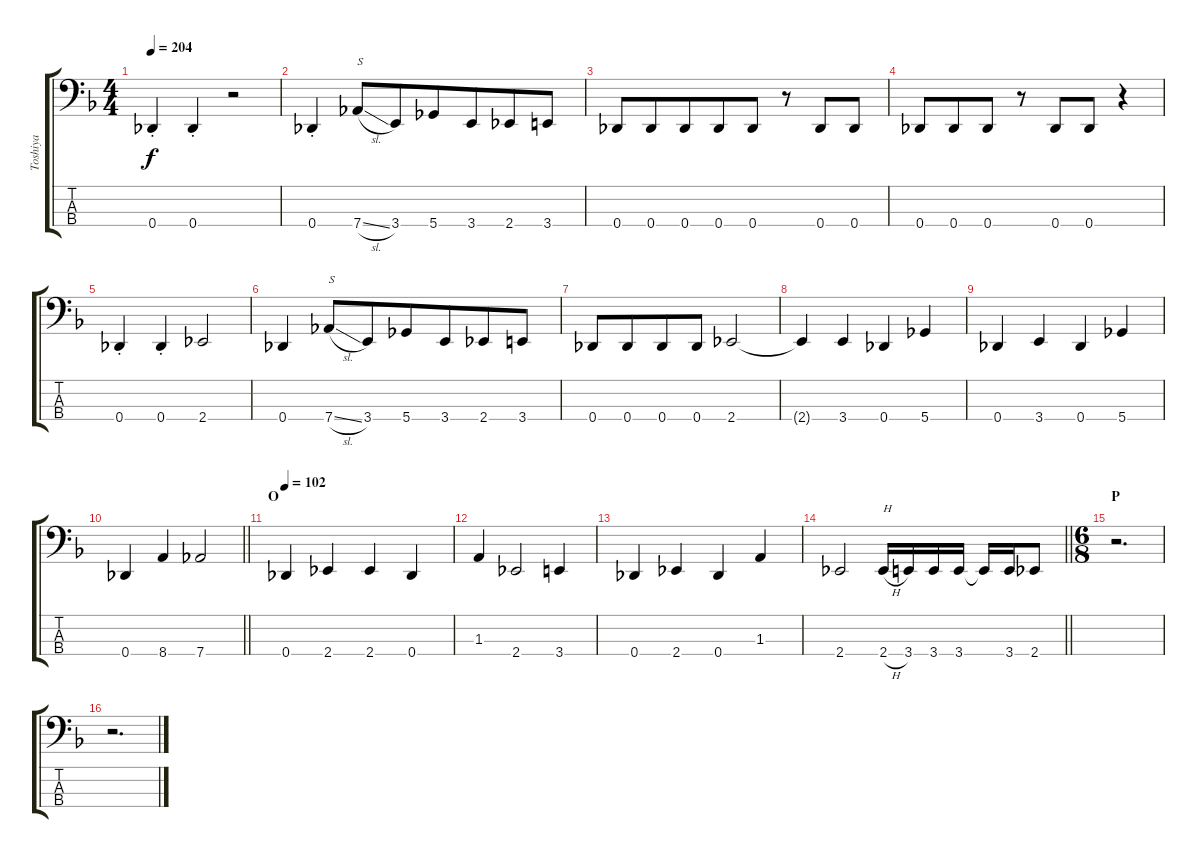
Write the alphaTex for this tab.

\track ("Toshiya" "Toshiya") {mute instrument electricbassfinger}
\staff {score tabs}
\tuning (Gb2 Db2 Ab1 Db1) {hide}
\ts (4 4)
\tempo 204
\clef f4
\ks f
0.4{st}.4{dy f} 0.4{st}.4 r.2 |
0.4{st}.4 7.4{sl}.8{txt "S"} 3.4.8{beam merge} 5.4.8 3.4.8{beam merge} 2.4.8 3.4.8 |
0.4.8 0.4.8{beam merge} 0.4.8 0.4.8{beam merge} 0.4.8 r.8 0.4.8 0.4.8 |
0.4.8 0.4.8{beam merge} 0.4.8 r.8{beam merge} 0.4.8 0.4.8{beam merge} r.4 |
0.4{st}.4 0.4{st}.4 2.4.2 |
0.4.4 7.4{sl}.8{txt "S"} 3.4.8{beam merge} 5.4.8 3.4.8{beam merge} 2.4.8 3.4.8 |
0.4.8 0.4.8{beam merge} 0.4.8 0.4.8{beam merge} 2.4.2 |
2.4{t}.4 3.4.4 0.4.4 5.4.4 |
0.4.4 3.4.4 0.4.4 5.4.4 |
\barLineRight lightlight
0.4.4 8.4.4 7.4.2 |
\section ("" "O")
\tempo 102
0.4.4 2.4.4 2.4.4 0.4.4 |
1.3.4 2.4.2 3.4.4 |
0.4.4 2.4.4 0.4.4 1.3.4 |
\barLineRight lightlight
2.4.2 2.4{h}.16{txt "H"} 3.4.16 3.4.16{beam merge} 3.4.16 3.4{t}.16 3.4.16 2.4.8 |
\ts (6 8)
\section ("" "P")
r.2{d} |
r.2{d}
